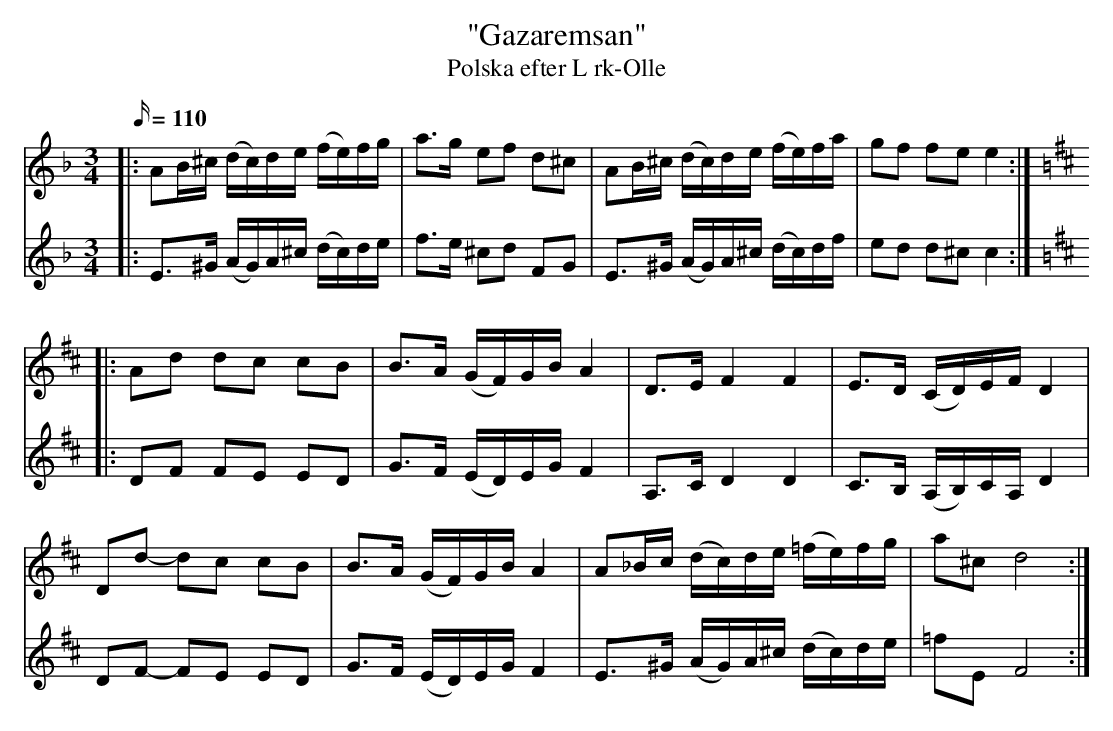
X:1
T: "Gazaremsan"
T: Polska efter L rk-Olle
M: 3/4
L: 1/16
Q: 110
K: Dm
V: 1
|: A2B^c (dc)de (fe)fg | a3g e2f2 d2^c2 | A2B^c (dc)de (fe)fa | g2f2 f2e2 e4 :|
K: D
|: A2d2 d2c2 c2B2 | B3A (GF)GB A4 | D3E F4 F4 | E3D (CD)EF D4 |
D2d2- d2c2 c2B2 | B3A (GF)GB A4 | A2_Bc (dc)de (=fe)fg | a2^c2 d8 :|
V: 2
|: E3^G (AG)A^c (dc)de | f3e ^c2d2 F2G2 | E3^G (AG)A^c (dc)df | e2d2 d2^c2 c4 :|
K: D
|: D2F2 F2E2 E2D2 | G3F (ED)EG F4 | A,3C D4 D4 | C3B, (A,B,)CA, D4 |
D2F2- F2E2 E2D2 | G3F (ED)EG F4 | E3^G (AG)A^c (dc)de | =f2E2 F8 :|
